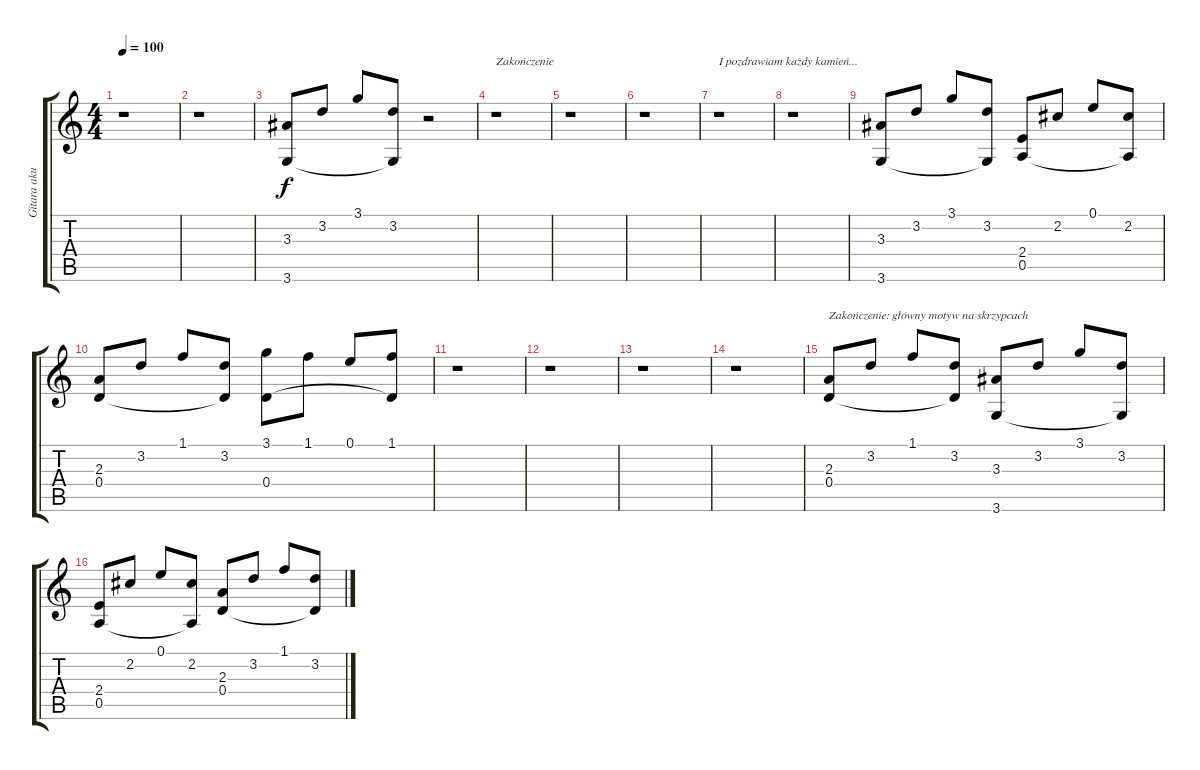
\track ("Gitara akustyczna - K. Myszkowski" "Gitara aku") {instrument acousticguitarsteel}
\staff {score tabs}
\tuning (E4 B3 G3 D3 A2 E2) {hide}
\ts (4 4)
\tempo 100
\clef g2
\ks c
r.1{dy f} |
r.1 |
(3.3 3.6).8 3.2.8 3.1.8 (3.2 3.6{t}).8 r.2 |
r.1{txt "Zakończenie"} |
r.1 |
r.1 |
r.1{txt "I pozdrawiam każdy kamień..."} |
r.1 |
(3.3 3.6).8 3.2.8 3.1.8 (3.2 3.6{t}).8 (2.4 0.5).8 2.2.8 0.1.8 (2.2 0.5{t}).8 |
(2.3 0.4).8 3.2.8 1.1.8 (3.2 0.4{t}).8 (3.1 0.4).8 1.1.8 0.1.8 (1.1 0.4{t}).8 |
r.1 |
r.1 |
r.1 |
r.1 |
(2.3 0.4).8{txt "Zakończenie: główny motyw na skrzypcach"} 3.2.8 1.1.8 (3.2 0.4{t}).8 (3.3 3.6).8 3.2.8 3.1.8 (3.2 3.6{t}).8 |
(2.4 0.5).8 2.2.8 0.1.8 (2.2 0.5{t}).8 (2.3 0.4).8 3.2.8 1.1.8 (3.2 0.4{t}).8
